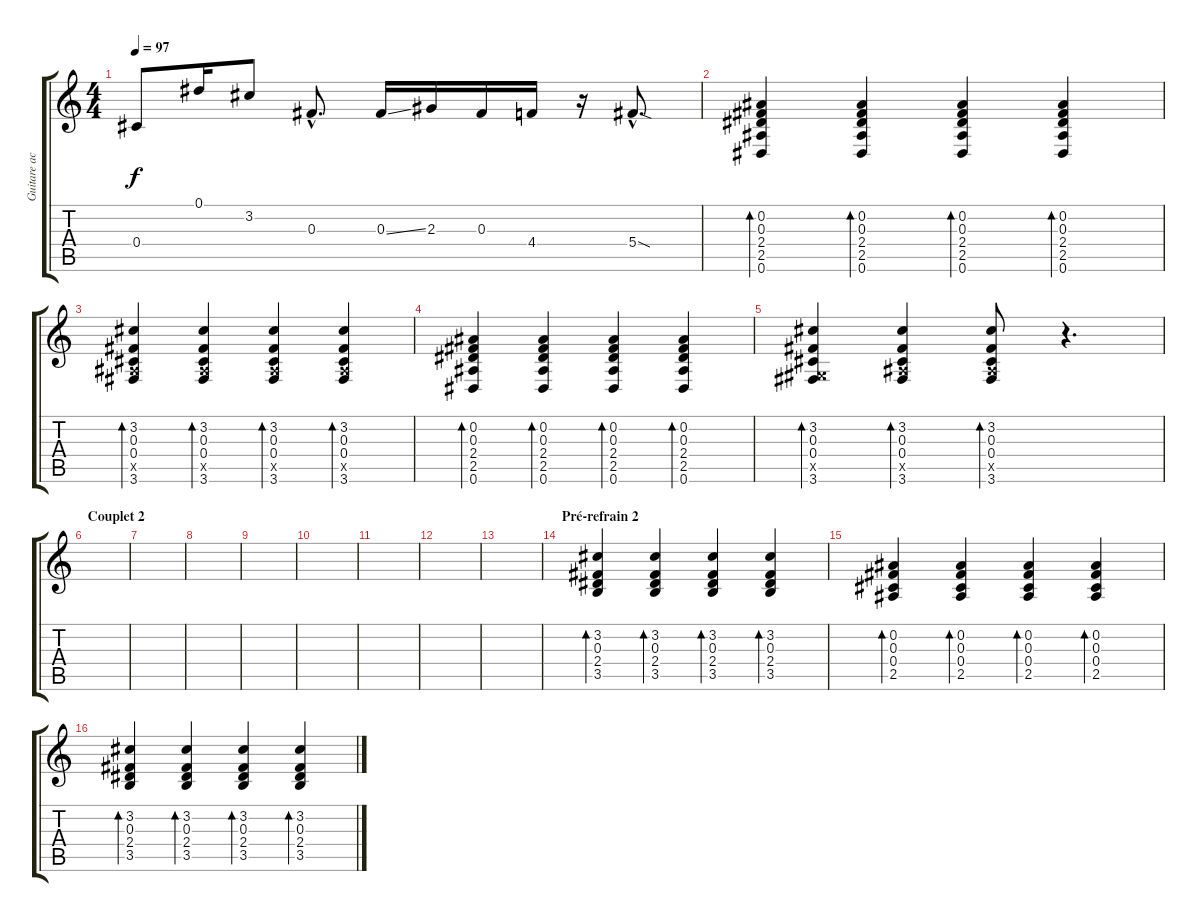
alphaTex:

\track ("Guitare acoustique" "Guitare ac") {instrument acousticguitarsteel}
\staff {score tabs}
\tuning (Eb4 Bb3 Gb3 Db3 Ab2 Eb2) {hide}
\ts (4 4)
\tempo 97
\clef g2
\ks c
0.4.8{dy f} 0.1.16 3.2.8 0.3{hac}.8{d} 0.3{ss}.16 2.3.16 0.3.16 4.4.16 r.16 5.4{sod hac}.8{d} |
(0.2 0.3 2.4 2.5 0.6).4{bd 60 volume 6} (0.2 0.3 2.4 2.5 0.6).4{bd 60} (0.2 0.3 2.4 2.5 0.6).4{bd 60} (0.2 0.3 2.4 2.5 0.6).4{bd 60} |
(3.2 0.3 0.4 2.5{x} 3.6).4{bd 60} (3.2 0.3 0.4 2.5{x} 3.6).4{bd 60} (3.2 0.3 0.4 2.5{x} 3.6).4{bd 60} (3.2 0.3 0.4 2.5{x} 3.6).4{bd 60} |
(0.2 0.3 2.4 2.5 0.6).4{bd 60} (0.2 0.3 2.4 2.5 0.6).4{bd 60} (0.2 0.3 2.4 2.5 0.6).4{bd 60} (0.2 0.3 2.4 2.5 0.6).4{bd 60} |
(3.2 0.3 0.4 0.5{x} 3.6).4{bd 60} (3.2 0.3 0.4 2.5{x} 3.6).4{bd 60} (3.2 0.3 0.4 2.5{x} 3.6).8{bd 60} r.4{d} |
\section ("" "Couplet 2")
|
|
|
|
|
|
|
|
\section ("" "Pré-refrain 2")
(3.2 0.3 2.4 3.5).4{bd 60 volume 7} (3.2 0.3 2.4 3.5).4{bd 60} (3.2 0.3 2.4 3.5).4{bd 60} (3.2 0.3 2.4 3.5).4{bd 60} |
(0.2 0.3 0.4 2.5).4{bd 60} (0.2 0.3 0.4 2.5).4{bd 60} (0.2 0.3 0.4 2.5).4{bd 60} (0.2 0.3 0.4 2.5).4{bd 60} |
(3.2 0.3 2.4 3.5).4{bd 60} (3.2 0.3 2.4 3.5).4{bd 60} (3.2 0.3 2.4 3.5).4{bd 60} (3.2 0.3 2.4 3.5).4{bd 60}
